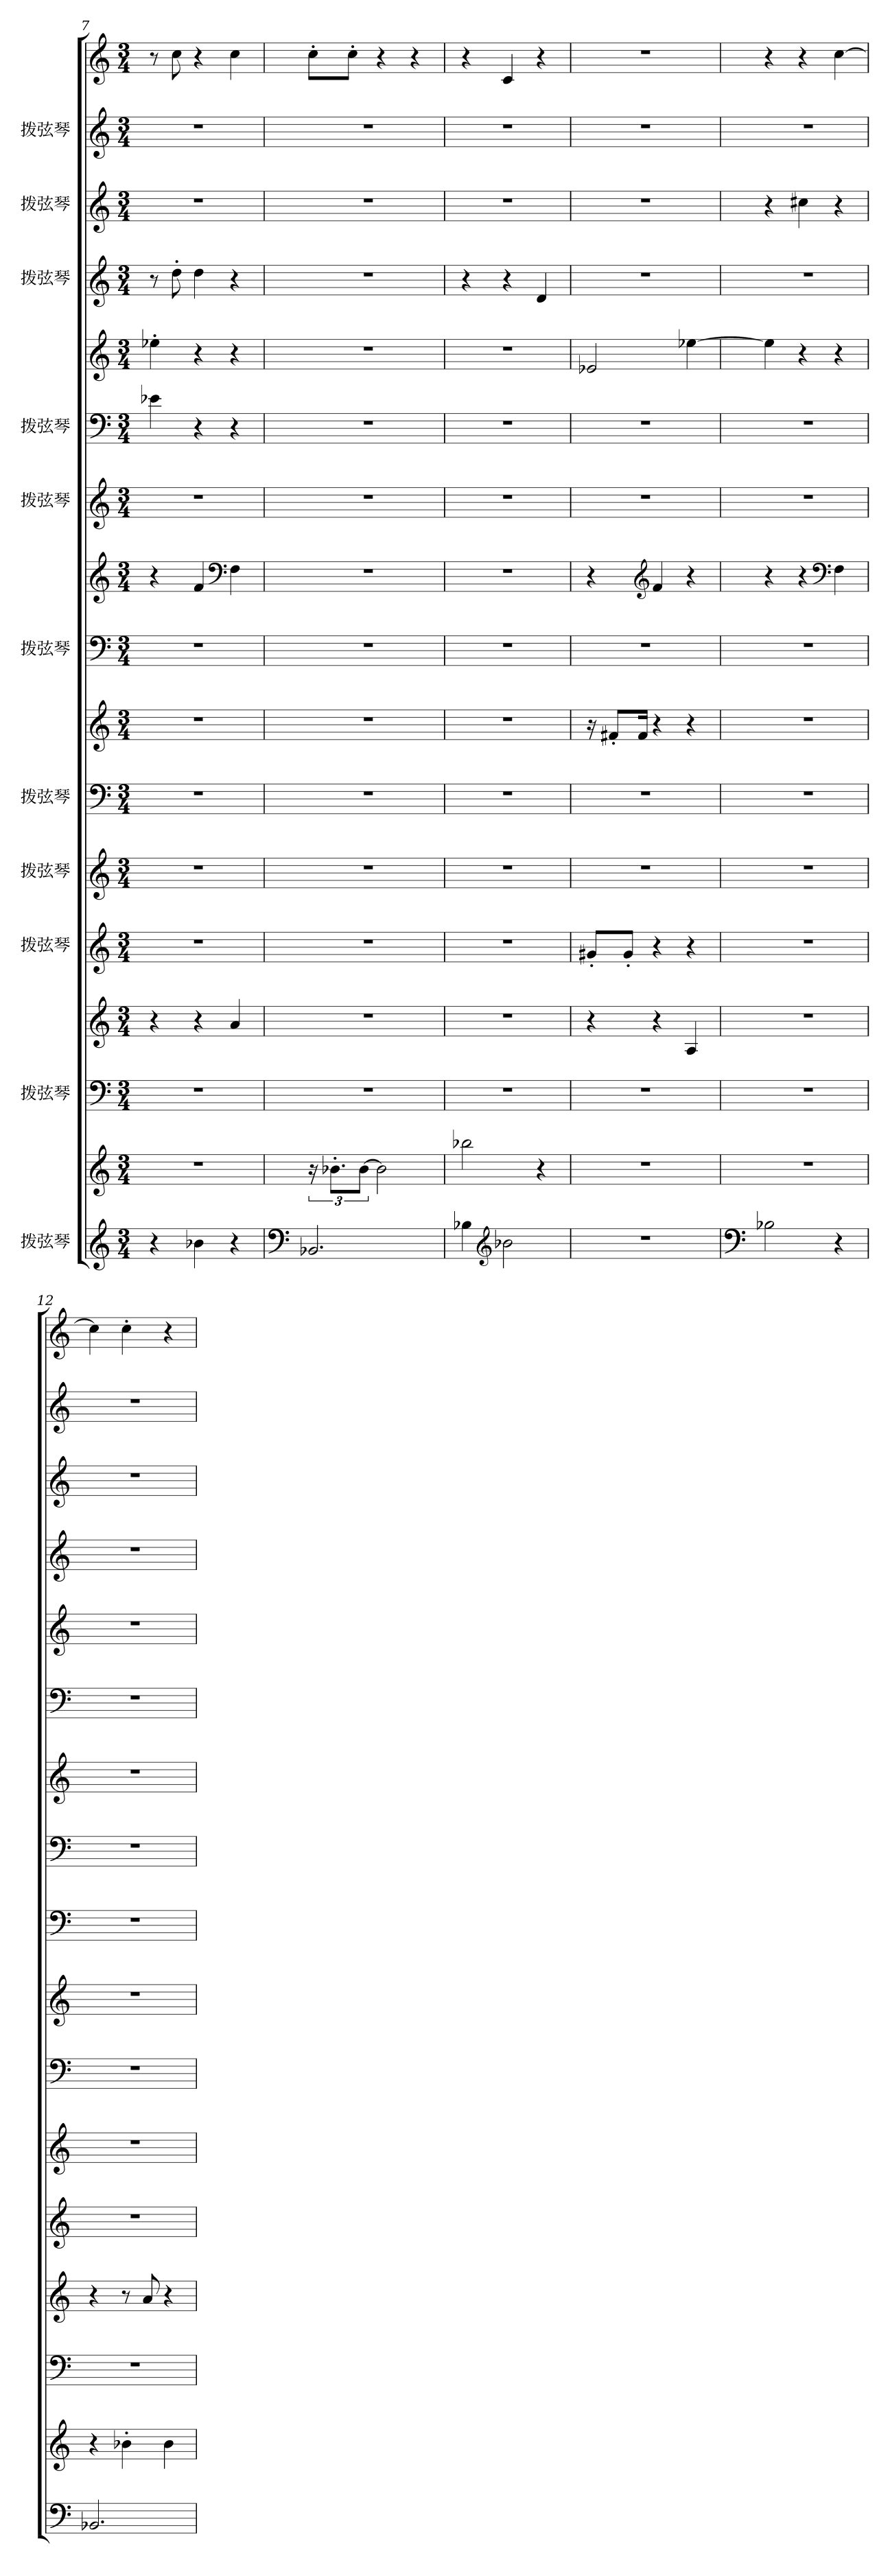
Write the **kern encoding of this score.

**kern	**kern	**kern	**kern	**kern	**kern	**kern	**kern	**kern	**kern	**kern	**kern	**kern	**kern	**kern	**kern	**kern
*part11	*part11	*part10	*part10	*part9	*part8	*part7	*part7	*part6	*part6	*part5	*part4	*part4	*part3	*part2	*part1	*part1
*staff17	*staff16	*staff15	*staff14	*staff13	*staff12	*staff11	*staff10	*staff9	*staff8	*staff7	*staff6	*staff5	*staff4	*staff3	*staff2	*staff1
*I"拨弦琴	*	*I"拨弦琴	*	*I"拨弦琴	*I"拨弦琴	*I"拨弦琴	*	*I"拨弦琴	*	*I"拨弦琴	*I"拨弦琴	*	*I"拨弦琴	*I"拨弦琴	*I"拨弦琴	*
*clefG2	*clefG2	*clefF4	*clefG2	*clefG2	*clefG2	*clefF4	*clefG2	*clefF4	*clefG2	*clefG2	*clefF4	*clefG2	*clefG2	*clefG2	*clefG2	*clefG2
*k[]	*k[]	*k[]	*k[]	*k[]	*k[]	*k[]	*k[]	*k[]	*k[]	*k[]	*k[]	*k[]	*k[]	*k[]	*k[]	*k[]
*M3/4	*M3/4	*M3/4	*M3/4	*M3/4	*M3/4	*M3/4	*M3/4	*M3/4	*M3/4	*M3/4	*M3/4	*M3/4	*M3/4	*M3/4	*M3/4	*M3/4
=7	=7	=7	=7	=7	=7	=7	=7	=7	=7	=7	=7	=7	=7	=7	=7	=7
4r	2.r	2.r	4r	2.r	2.r	2.r	2.r	2.r	4r	2.r	4e-X\	4ee-X'\	8r	2.r	2.r	8r
.	.	.	.	.	.	.	.	.	.	.	.	.	8dd'\	.	.	8cc\
4b-X\	.	.	4r	.	.	.	.	.	4f/	.	4r	4r	4dd\	.	.	4r
*	*	*	*	*	*	*	*	*	*clefF4	*	*	*	*	*	*	*
4r	.	.	4a/	.	.	.	.	.	4F\	.	4r	4r	4r	.	.	4cc\
!!LO:PB:g=z
=8	=8	=8	=8	=8	=8	=8	=8	=8	=8	=8	=8	=8	=8	=8	=8	=8
*clefF4	*	*	*	*	*	*	*	*	*	*	*	*	*	*	*	*
2.BB-X/	24r	2.r	2.r	2.r	2.r	2.r	2.r	2.r	2.r	2.r	2.r	2.r	2.r	2.r	2.r	8cc'\L
.	12.b-X'\L	.	.	.	.	.	.	.	.	.	.	.	.	.	.	.
.	.	.	.	.	.	.	.	.	.	.	.	.	.	.	.	8cc'\J
.	[12b-\J	.	.	.	.	.	.	.	.	.	.	.	.	.	.	.
.	2b-\]	.	.	.	.	.	.	.	.	.	.	.	.	.	.	4r
.	.	.	.	.	.	.	.	.	.	.	.	.	.	.	.	4r
=9	=9	=9	=9	=9	=9	=9	=9	=9	=9	=9	=9	=9	=9	=9	=9	=9
4B-X\	2bb-X\	2.r	2.r	2.r	2.r	2.r	2.r	2.r	2.r	2.r	2.r	2.r	4r	2.r	2.r	4r
*clefG2	*	*	*	*	*	*	*	*	*	*	*	*	*	*	*	*
2b-X\	.	.	.	.	.	.	.	.	.	.	.	.	4r	.	.	4c/
.	4r	.	.	.	.	.	.	.	.	.	.	.	4d/	.	.	4r
=10	=10	=10	=10	=10	=10	=10	=10	=10	=10	=10	=10	=10	=10	=10	=10	=10
2.r	2.r	2.r	4r	8g#X'/L	2.r	2.r	16r	2.r	4r	2.r	2.r	2e-X/	2.r	2.r	2.r	2.r
.	.	.	.	.	.	.	8f#X'/L	.	.	.	.	.	.	.	.	.
.	.	.	.	8g#'/J	.	.	.	.	.	.	.	.	.	.	.	.
.	.	.	.	.	.	.	16f#/Jk	.	.	.	.	.	.	.	.	.
*	*	*	*	*	*	*	*	*	*clefG2	*	*	*	*	*	*	*
.	.	.	4r	4r	.	.	4r	.	4f/	.	.	.	.	.	.	.
.	.	.	4A/	4r	.	.	4r	.	4r	.	.	[4ee-X\	.	.	.	.
=11	=11	=11	=11	=11	=11	=11	=11	=11	=11	=11	=11	=11	=11	=11	=11	=11
*clefF4	*	*	*	*	*	*	*	*	*	*	*	*	*	*	*	*
2B-X\	2.r	2.r	2.r	2.r	2.r	2.r	2.r	2.r	4r	2.r	2.r	4ee-\]	2.r	4r	2.r	4r
.	.	.	.	.	.	.	.	.	4r	.	.	4r	.	4cc#X\	.	4r
*	*	*	*	*	*	*	*	*	*clefF4	*	*	*	*	*	*	*
4r	.	.	.	.	.	.	.	.	4F\	.	.	4r	.	4r	.	[4cc\
=12	=12	=12	=12	=12	=12	=12	=12	=12	=12	=12	=12	=12	=12	=12	=12	=12
2.BB-X/	4r	2.r	4r	2.r	2.r	2.r	2.r	2.r	2.r	2.r	2.r	2.r	2.r	2.r	2.r	4cc\]
.	4b-X'\	.	8r	.	.	.	.	.	.	.	.	.	.	.	.	4cc'\
.	.	.	8a/	.	.	.	.	.	.	.	.	.	.	.	.	.
.	4b-\	.	4r	.	.	.	.	.	.	.	.	.	.	.	.	4r
=	=	=	=	=	=	=	=	=	=	=	=	=	=	=	=	=
*-	*-	*-	*-	*-	*-	*-	*-	*-	*-	*-	*-	*-	*-	*-	*-	*-
